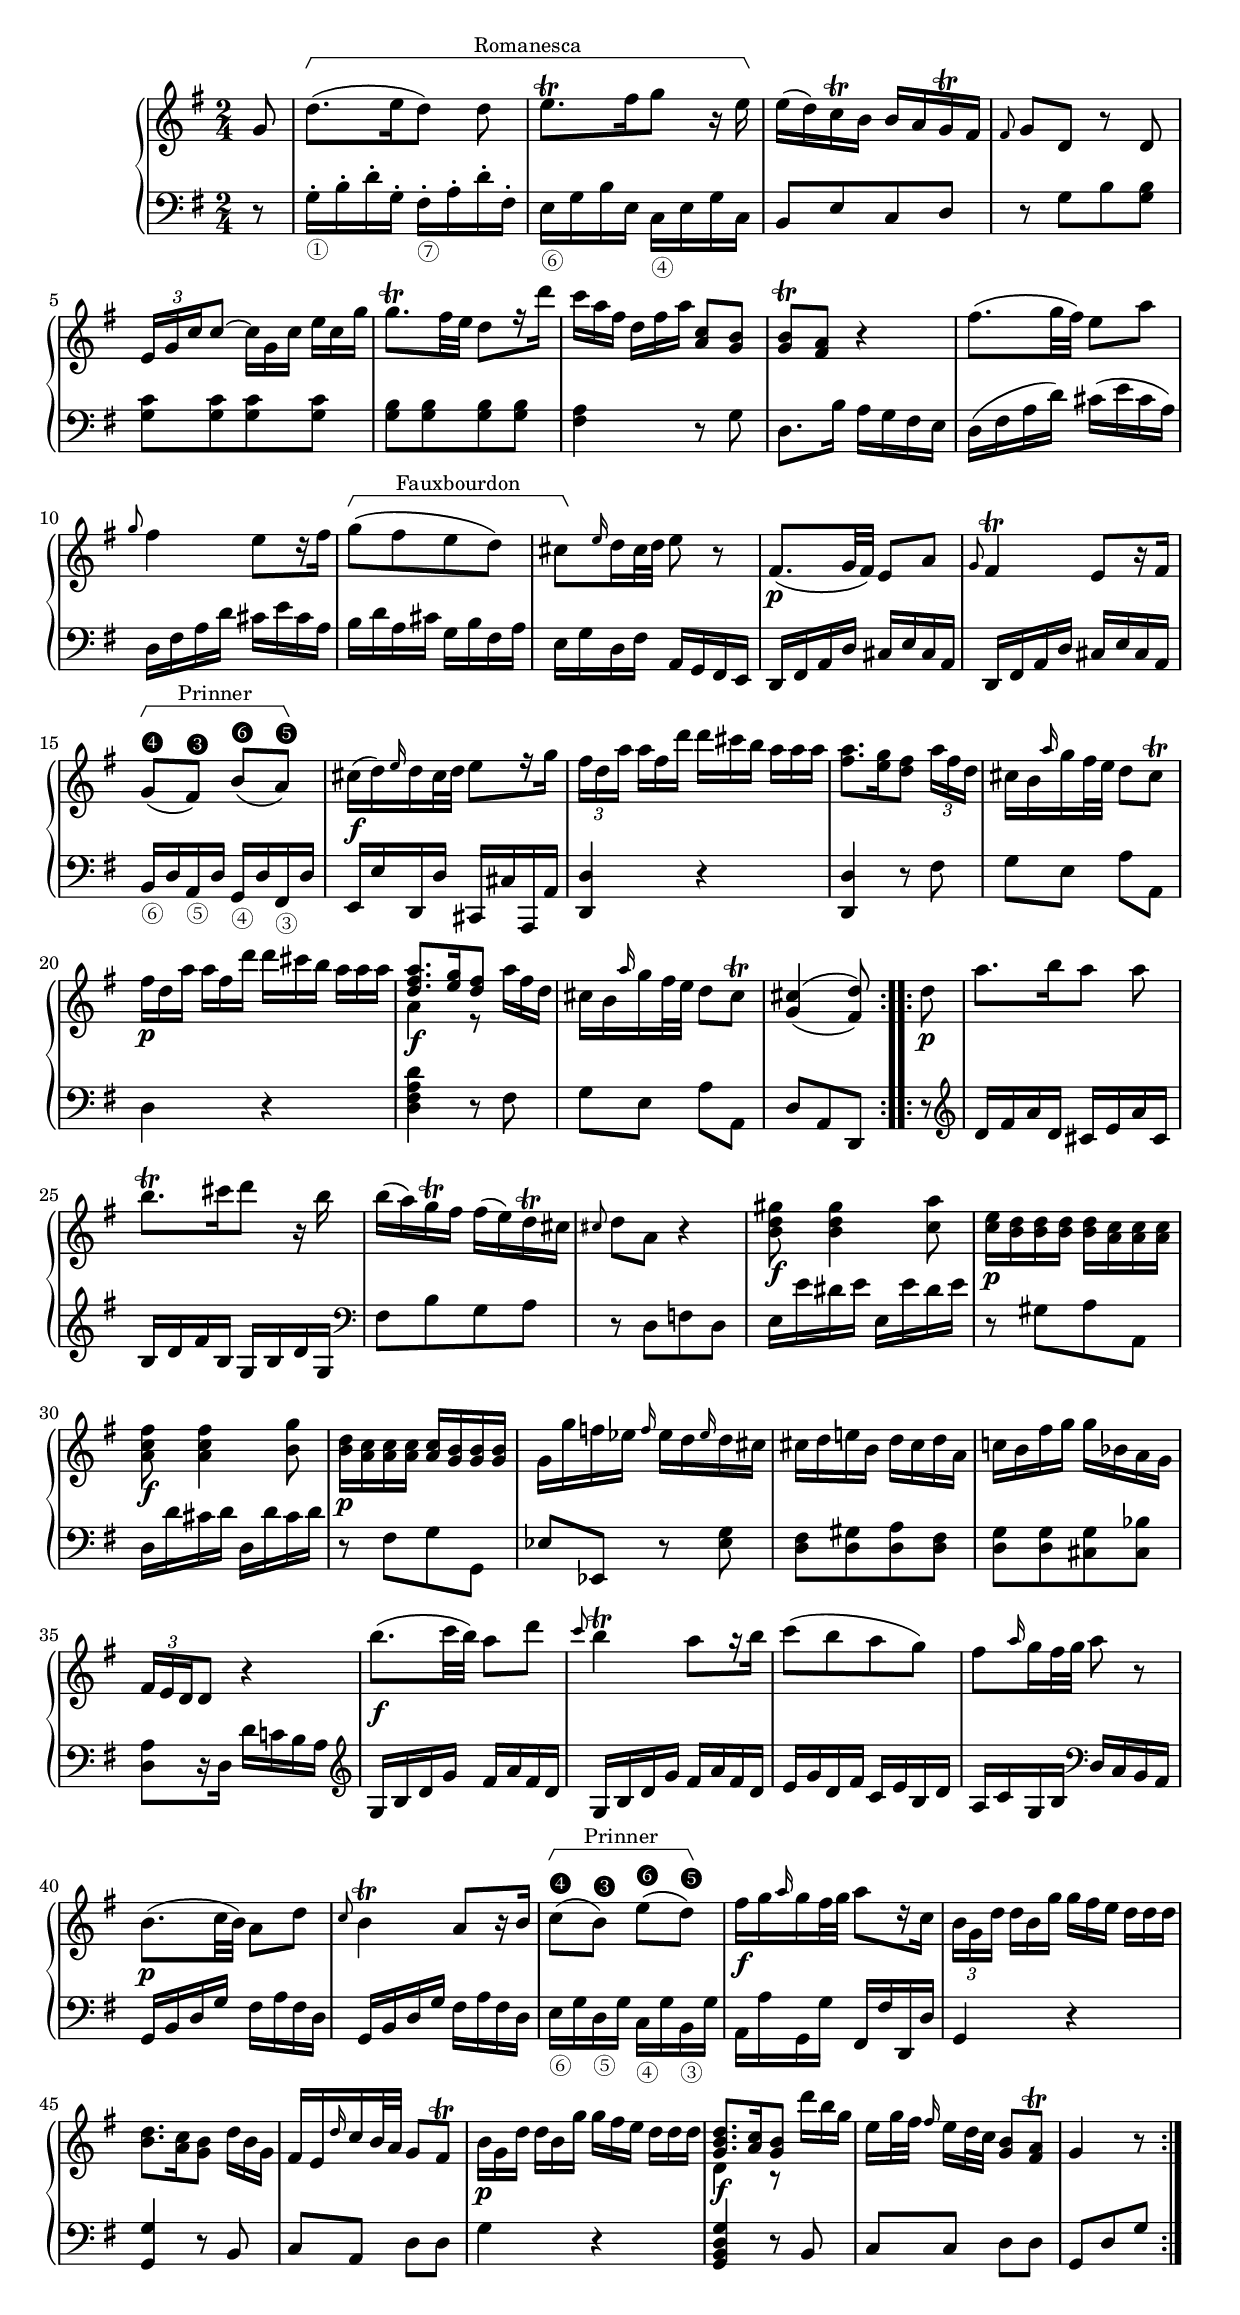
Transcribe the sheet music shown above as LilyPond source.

\version "2.22.2"
\include "../../stylesheets/annotation.ly"
\include "../../stylesheets/score.ly"
\include "../../stylesheets/typography.ly"

piece = "Andante di molto"

global = {
  \time 2/4
  \key g \major
}

upVoice = \new Voice {
  \relative g' {
    \repeat volta 2 {
      \clef "treble"
      \partial 8 g8 |
      \stemDown d'8. \romanesca [ ( e16 d8 ) ] d |
      e8. \trill [ fis16 g8 ] r16 e \stopGroup |
      e16 ( d ) c \trill b \stemNeutral b a g \trill fis |
      \grace { fis8 } g d r d |
      \override TupletBracket.bracket-visibility = ##f \tuplet 3/2 { e16 [ g c } c8 ~ ] \omit TupletNumber \tuplet 3/2 8 { \once \stemDown c16 [ g c ] e [ c g' ] } |
      g8. \trill fis32 e d8 [ r16 d' ] |
      \tuplet 3/2 8 { c16 [ a fis ] d [ fis a ] } <c, a>8 <b g> |
      <b g>8 \trill <a fis> r4 |
      fis'8. ( [ g32 fis ) ] e8 a | \barNumberCheck #10
      \grace { \once \stemUp g8 } fis4 e8 [ r16 fis ] |
      g8 \fauxbourdon ( [ fis e d ) ] |
      cis8 \stopGroup [ \grace { \once \stemUp e16 } d cis32 d ] e8 r |
      fis,8. _( \p g32 fis ) e8 a |
      \grace { g8 } fis4 \trill e8 [ r16 fis ] |
      g8 \prinner \mfa ( fis \mmi ) b \mla ( a \mso ) \stopGroup |
      cis16 ( [ \f d ) \grace { \once \stemUp e } d cis32 d ] e8 [ r16 g ] |
      \undo \omit TupletNumber \tupletDown \tuplet 3/2 { fis16 [ d a' ] } \omit TupletNumber \tuplet 3/2 8 { a [ fis d' ] d [ cis b ] a [ a a ] } |
      <a fis>8. [ <g e>16 <fis d>8 ] \undo \omit TupletNumber \tuplet 3/2 { a16 [ fis d ] } |
      cis16 b \grace { \once \stemUp a' } g fis32 e d8 cis \trill | \barNumberCheck #20
      \omit TupletNumber \tuplet 3/2 8 { fis16 [ \p d a' ] a [ fis d' ] d [ cis b ] a [ a a ] } |
      << { \voiceOne <a fis d>8. [ \f <g e>16 <fis d>8 ] } \new Voice { \voiceTwo a,4 r8 } >> \oneVoice \tuplet 3/2 { a'16 [ fis d ] } |
      cis16 b \once \stemUp \grace { a' } g fis32 e d8 cis \trill |
      \once \set doubleSlurs = ##t <cis g>4 ( <d fis,>8 )
    }
    \repeat volta 2 {
      \partial 8 d8 \p |
      a'8. [ b16 a8 ] a |
      b8. \trill [ cis16 d8 ] r16 b |
      b16 ( a ) g \trill fis fis ( e ) d \trill cis |
      \grace { \once \stemUp cis8 } d a r4 |
      <gis' d b>8 \f <gis d b>4 <a c,>8 |
      <e c>16 \p <d b> <d b> <d b> <d b> <c a> <c a> <c a> | \barNumberCheck #30
      <fis c a>8 \f <fis c a>4 <g b,>8 |
      <d b>16 \p <c a> <c a> <c a> <c a> <b g> <b g> <b g> |
      g16 g' f es \grace { \once \stemUp f } es d \grace { \once \stemUp es } d cis |
      cis16 d e! b d cis d a |
      c!16 [ b fis' g ] g [ bes, a g ] |
      \undo \omit TupletNumber \tuplet 3/2 { fis16 [ e d } d8 ] r4 |
      b''8. ( [ \f c32 b ) ] a8 d |
      \grace { \once \stemUp c8 } b4 \trill a8 [ r16 b ] |
      c8 ( [ b a g ) ] |
      fis8 [ \grace { \once \stemUp a16 } g fis32 g ] a8 r | \barNumberCheck #40
      b,8. ( [ \p c32 b ) ] a8 d |
      \grace { \once \stemUp c8 } b4 \trill a8 [ r16 b ] |
      c8 \prinner \mfa ( b \mmi ) e \mla ( d \mso ) \stopGroup |
      fis16 [ \f g \grace { \once \stemUp a } g fis32 g ] a8 [ r16 c, ] |
      \undo \omit TupletNumber \tuplet 3/2 { b16 [ g d' ] } \omit TupletNumber \tuplet 3/2 8 { d [ b g' ] g [ fis e ] d [ d d ] } |
      <d b>8. [ <c a>16 <b g>8 ] \tuplet 3/2 { d16 [ b g ] } |
      fis16 [ e \grace { \once \stemUp d' } c b32 a ] g8 fis \trill |
      \omit TupletNumber \tuplet 3/2 8 { b16 [ \p g d' ] d [ b g' ] g [ fis e ] d [ d d ] } |
      << { \voiceOne <d b g>8. [ \f <c a>16 <b g>8 ] } \new Voice { \voiceTwo d,4 r8 } >> \oneVoice \tuplet 3/2 { d''16 [ b g ] } |
      e16 [ g32 fis ] \grace { \once \stemUp fis16 } e [ d32 c ] <b g>8 <a fis> \trill | \barNumberCheck #50
      g4 r8
    }
  }
}

downVoice = \new Voice {
  \relative g {
    \repeat volta 2 {
      \clef "bass"
      \partial 8 r8 |
      g16-. \bdo b-. d-. g,-. fis-. \bti a-. d-. fis,-. |
      e16 \bla g b e, c \bfa e g c, |
      b8 [ e c d ] |
      r8 g [ b <b g> ] |
      <c g>8 [ <c g> <c g> <c g> ] |
      <b g>8 [ <b g> <b g> <b g> ] |
      <a fis>4 r8 g |
      d8. b'16 a g fis e |
      d16 ( fis a d ) cis ( e cis a ) | \barNumberCheck #10
      d,16 fis a d cis e cis a |
      b16 d a cis g b fis a |
      e16 g d fis a, g fis e |
      d16 fis a d cis e cis a |
      d,16 fis a d cis e cis a |
      b16 \bla d a \bso d g, \bfa d' fis, \bmi d' |
      e,16 e' d, d' cis, cis' a, a' |
      <d d,>4 r |
      <d d,>4 r8 fis |
      g8 e a a, | \barNumberCheck #20
      d4 r |
      <d' a fis d>4 r8 fis, |
      g8 e a a, |
      d8 [ a d, ]
    }
    \repeat volta 2 {
      \partial 8 r8 |
      \clef "treble" d''16 fis a d, cis e a cis, |
      b16 d fis b, g b d g, |
      \clef "bass" fis8 [ b g a ] |
      r8 d, [ f d ] |
      e16 e' dis e e, e' dis e |
      r8 gis, [ a a, ] | \barNumberCheck #30
      d16 d' cis d d, d' cis d |
      r8 \once \stemDown fis, [ g g, ] |
      es'8 [ es, ] r <g' es> |
      <fis d>8 [ <gis d> <a d,> <fis d> ] |
      <g d>8 [ <g d> <g cis,> <bes cis,> ] |
      <a d,>8 [ r16 d, ] d' c! b a |
      \clef "treble" g16 b d g fis a fis d |
      g,16 b d g fis a fis d |
      e16 g d fis c e b d |
      a16 c g b \clef "bass" d, c b a | \barNumberCheck #40
      g16 b d g fis a fis d |
      g,16 b d g fis a fis d |
      e16 \bla g d \bso g c, \bfa g' b, \bmi g' |
      a,16 a' g, g' fis, fis' d, d' |
      g,4 r |
      <g' g,>4 r8 b, |
      c8 a d d |
      g4 r |
      <g d b g>4 r8 b, |
      c8 c d d | \barNumberCheck #50
      g,8 [ d' g ]
    }
  }
}

\score {
  \new PianoStaff <<
    \new Staff = "up" << \global \upVoice >>
    \new Staff = "down" << \global \downVoice >>
  >>
}
